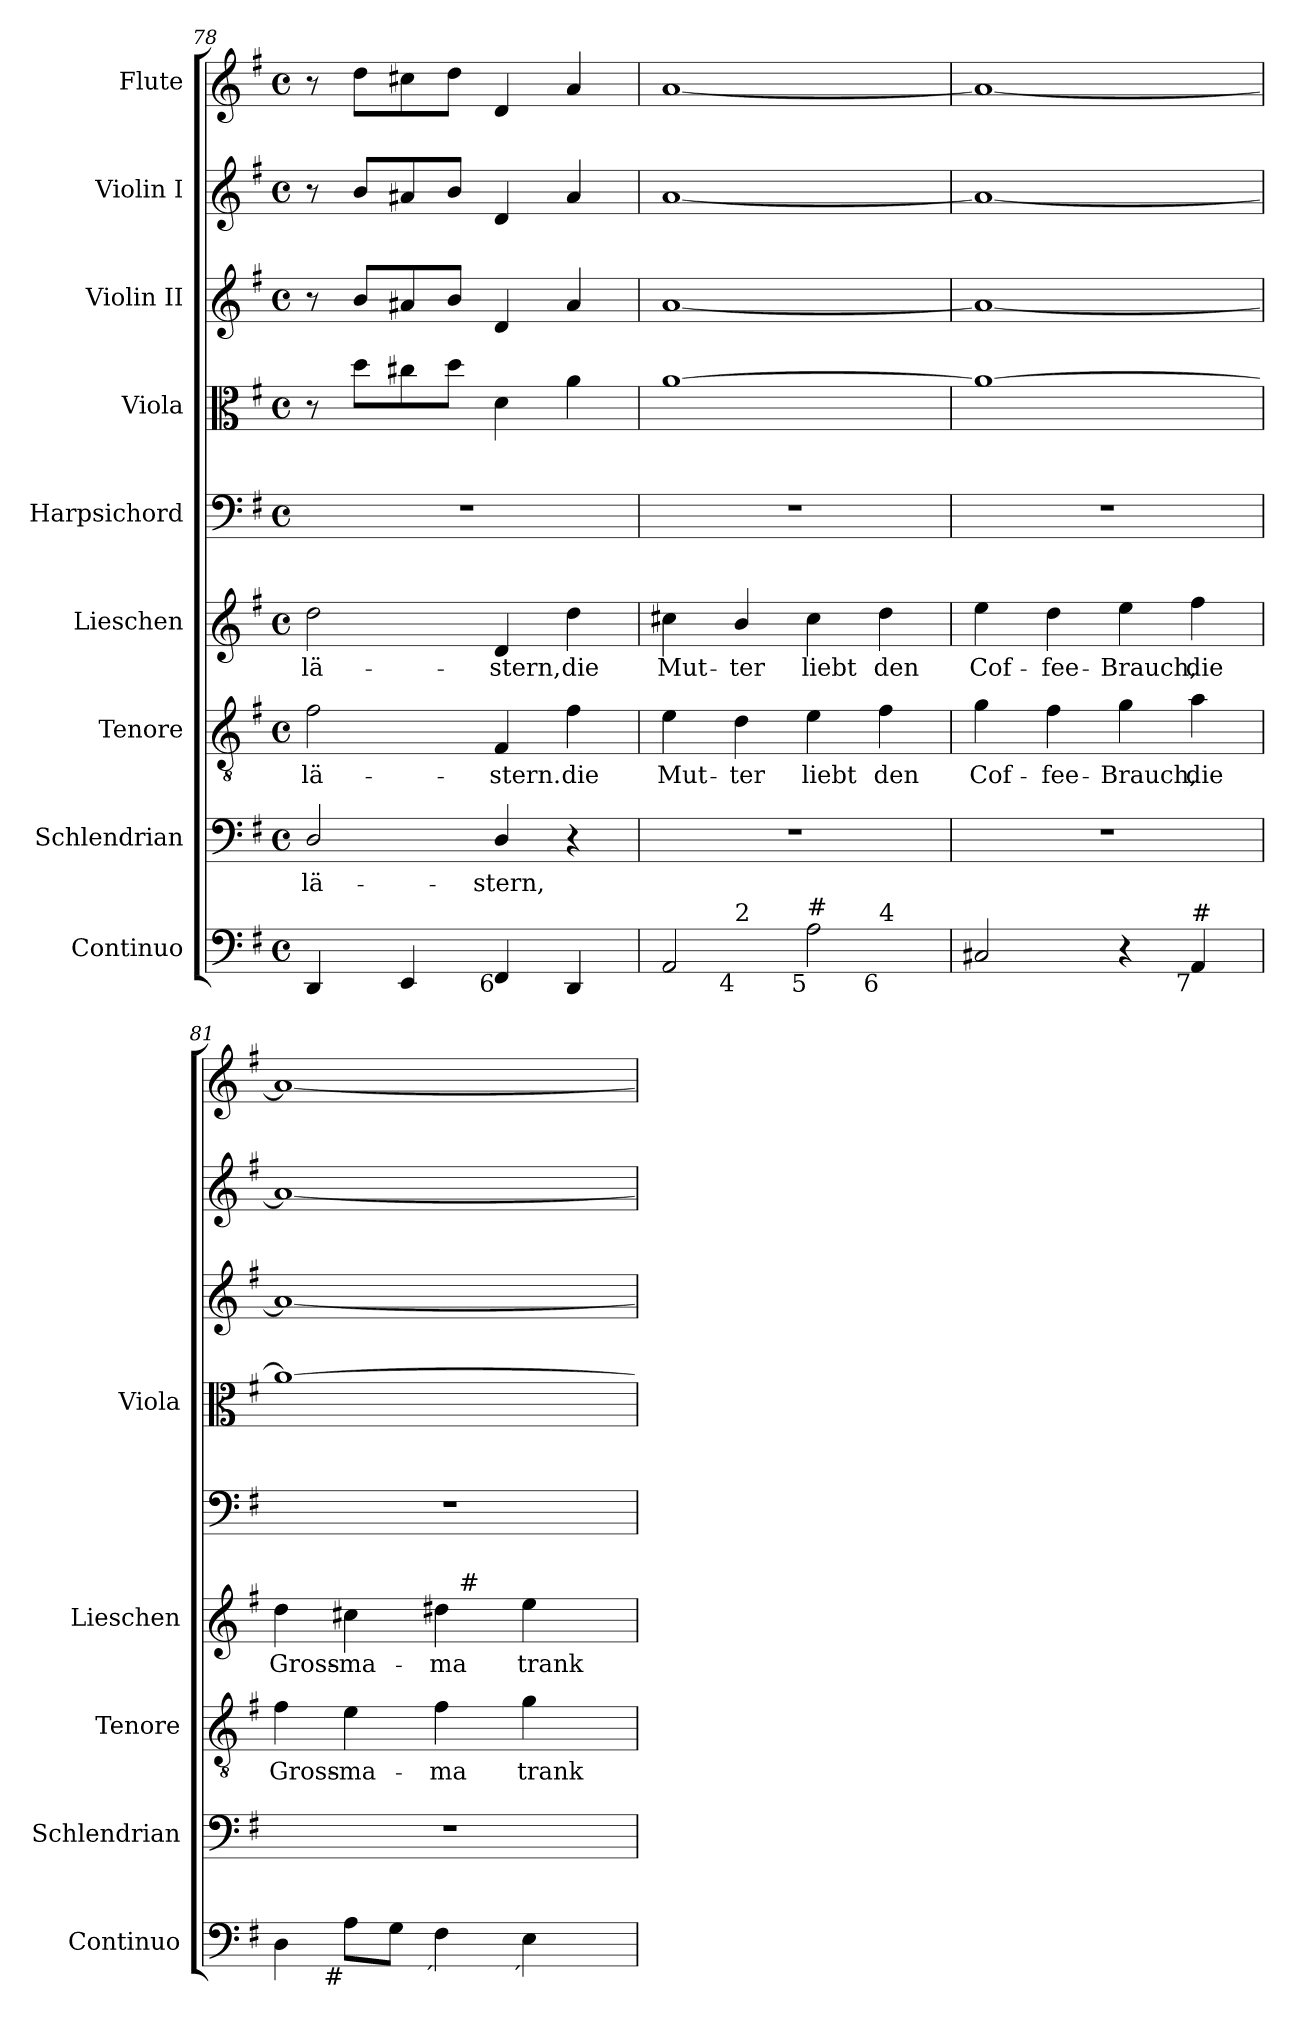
**kern	**kern	**text	**kern	**text	**kern	**text	**kern	**kern	**kern	**kern	**kern
*part9	*part8	*part8	*part7	*part7	*part6	*part6	*part5	*part4	*part3	*part2	*part1
*staff9	*staff8	*staff8	*staff7	*staff7	*staff6	*staff6	*staff5	*staff4	*staff3	*staff2	*staff1
*I"Continuo	*I"Schlendrian	*	*I"Tenore	*	*I"Lieschen	*	*I"Harpsichord	*I"Viola	*I"Violin II	*I"Violin I	*I"Flute
*I'Continuo	*I'Schlendrian	*	*I'Tenore	*	*I'Lieschen	*	*	*I'Viola	*	*	*
*clefF4	*clefF4	*	*clefGv2	*	*clefG2	*	*clefF4	*clefC3	*clefG2	*clefG2	*clefG2
*	*	*	*ITrd7c12	*	*	*	*	*	*	*	*
*k[f#]	*k[f#]	*	*k[f#]	*	*k[f#]	*	*k[f#]	*k[f#]	*k[f#]	*k[f#]	*k[f#]
*G:	*G:	*	*G:	*	*G:	*	*G:	*G:	*G:	*G:	*G:
*M4/4	*M4/4	*	*M4/4	*	*M4/4	*	*M4/4	*M4/4	*M4/4	*M4/4	*M4/4
*met(c)	*met(c)	*	*met(c)	*	*met(c)	*	*met(c)	*met(c)	*met(c)	*met(c)	*met(c)
=78	=78	=78	=78	=78	=78	=78	=78	=78	=78	=78	=78
!	!	!LO:LY:b:color=#000000	!	!	!	!	!	!	!	!	!
!	!	!	!	!LO:LY:b:color=#000000	!	!	!	!	!	!	!
!	!	!	!	!	!	!LO:LY:b:color=#000000	!	!	!	!	!
4DDi/	2Di/	lä-	2F#i\	lä-	2ddi\	lä-	1r	8r	8r	8r	8r
.	.	.	.	.	.	.	.	8ddi\L	8bi/L	8bi/L	8ddi\L
4EEi/	.	.	.	.	.	.	.	8cc#Xi\	8a#Xi/	8a#Xi/	8cc#Xi\
.	.	.	.	.	.	.	.	8ddi\J	8bi/J	8bi/J	8ddi\J
!	!	!LO:LY:b:color=#000000	!	!	!	!	!	!	!	!	!
!	!	!	!	!LO:LY:b:color=#000000	!	!	!	!	!	!	!
!LO:TX:b:rj:t=6	!	!	!	!	!	!	!	!	!	!	!
!	!	!	!	!	!	!LO:LY:b:color=#000000	!	!	!	!	!
4FF#i/	4Di/	-stern,	4FF#i/	-stern.	4di/	-stern,	.	4di\	4di/	4di/	4di/
!	!	!	!	!LO:LY:b:color=#000000	!	!	!	!	!	!	!
!	!	!	!	!	!	!LO:LY:b:color=#000000	!	!	!	!	!
4DDi/	4r	.	4F#i\	die	4ddi\	die	.	4ai\	4a#i/	4a#i/	4ai/
=79	=79	=79	=79	=79	=79	=79	=79	=79	=79	=79	=79
!	!	!	!	!LO:LY:b:color=#000000	!	!	!	!	!	!	!
!LO:TX:b:rj:t=5	!	!	!	!	!	!	!	!	!	!	!
!LO:TX:t=#	!	!	!	!	!	!	!	!	!	!	!
!	!	!	!	!	!	!LO:LY:b:color=#000000	!	!	!	!	!
*^	*	*	*	*	*	*	*	*	*	*	*
*	*^	*	*	*	*	*	*	*	*	*	*	*
2AAi/	4ryy	2.ryy	1r	.	4Ei\	Mut-	4cc#Xi\	Mut-	1r	[1ai	[1ai	[1ai	[1ai
!	!	!	!	!	!	!LO:LY:b:color=#000000	!	!	!	!	!	!	!
!	!LO:TX:b:rj:t=4	!	!	!	!	!	!	!	!	!	!	!	!
!	!LO:TX:t=2	!	!	!	!	!	!	!	!	!	!	!	!
!	!	!	!	!	!	!	!	!LO:LY:b:color=#000000	!	!	!	!	!
.	2.ryy	.	.	.	4Di\	-ter	4bi/	-ter	.	.	.	.	.
!	!	!	!	!	!	!LO:LY:b:color=#000000	!	!	!	!	!	!	!
!LO:TX:b:rj:t=5	!	!	!	!	!	!	!	!	!	!	!	!	!
!LO:TX:t=#	!	!	!	!	!	!	!	!	!	!	!	!	!
!	!	!	!	!	!	!	!	!LO:LY:b:color=#000000	!	!	!	!	!
2Ai\	.	.	.	.	4Ei\	liebt	4cc#i\	liebt	.	.	.	.	.
!	!	!	!	!	!	!LO:LY:b:color=#000000	!	!	!	!	!	!	!
!	!	!LO:TX:b:rj:t=6	!	!	!	!	!	!	!	!	!	!	!
!	!	!LO:TX:t=4	!	!	!	!	!	!	!	!	!	!	!
!	!	!	!	!	!	!	!	!LO:LY:b:color=#000000	!	!	!	!	!
.	.	4ryy	.	.	4F#i\	den	4ddi\	den	.	.	.	.	.
*v	*v	*v	*	*	*	*	*	*	*	*	*	*	*
=80	=80	=80	=80	=80	=80	=80	=80	=80	=80	=80	=80
*^	*	*	*	*	*	*	*	*	*	*	*
*	*^	*	*	*	*	*	*	*	*	*	*	*
!	!	!	!	!	!	!LO:LY:b:color=#000000	!	!	!	!	!	!	!
*v	*v	*v	*	*	*	*	*	*	*	*	*	*	*
*^	*	*	*	*	*	*	*	*	*	*	*
*	*^	*	*	*	*	*	*	*	*	*	*	*
!LO:TX:b:rj:t=6	!	!	!	!	!	!	!	!	!	!	!	!	!
!LO:TX:t=5	!	!	!	!	!	!	!	!	!	!	!	!	!
!	!	!	!	!	!	!	!	!LO:LY:b:color=#000000	!	!	!	!	!
*v	*v	*v	*	*	*	*	*	*	*	*	*	*	*
2C#Xi/	1r	.	4Gi\	Cof-	4eei\	Cof-	1r	1ai_	1ai_	1ai_	1ai_
!	!	!	!	!LO:LY:b:color=#000000	!	!	!	!	!	!	!
!	!	!	!	!	!	!LO:LY:b:color=#000000	!	!	!	!	!
.	.	.	4F#i\	-fee-	4ddi\	-fee-	.	.	.	.	.
!	!	!	!	!LO:LY:b:color=#000000	!	!	!	!	!	!	!
!	!	!	!	!	!	!LO:LY:b:color=#000000	!	!	!	!	!
4r	.	.	4Gi\	-Brauch,	4eei\	-Brauch,	.	.	.	.	.
!	!	!	!	!LO:LY:b:color=#000000	!	!	!	!	!	!	!
!LO:TX:b:rj:t=7	!	!	!	!	!	!	!	!	!	!	!
!LO:TX:t=#	!	!	!	!	!	!	!	!	!	!	!
!	!	!	!	!	!	!LO:LY:b:color=#000000	!	!	!	!	!
4AAi/	.	.	4Ai\	die	4ff#i\	die	.	.	.	.	.
=81	=81	=81	=81	=81	=81	=81	=81	=81	=81	=81	=81
!	!	!	!	!LO:LY:b:color=#000000	!	!	!	!	!	!	!
!	!	!	!	!	!	!LO:LY:b:color=#000000	!	!	!	!	!
*	*	*	*	*	*^	*	*	*	*	*	*
4Di\	1r	.	4F#i\	Gross-	4ddi\	2ryy	Gross-	1r	1ai_	1ai_	1ai_	1ai_
!	!	!	!	!LO:LY:b:color=#000000	!	!	!	!	!	!	!	!
!LO:TX:b:rj:t=#	!	!	!	!	!	!	!	!	!	!	!	!
!	!	!	!	!	!	!	!LO:LY:b:color=#000000	!	!	!	!	!
8Ai\L	.	.	4Ei\	-ma-	4cc#Xi\	.	-ma-	.	.	.	.	.
8Gi\J	.	.	.	.	.	.	.	.	.	.	.	.
!	!	!	!	!LO:LY:b:color=#000000	!	!	!	!	!	!	!	!
!LO:TX:b:rj:t=´	!	!	!	!	!	!	!	!	!	!	!	!
!	!	!	!	!	!	!	!LO:LY:b:color=#000000	!	!	!	!	!
4F#i\	.	.	4F#i\	-ma	4dd#i\	32ryy	-ma	.	.	.	.	.
.	.	.	.	.	.	256ryy	.	.	.	.	.	.
!	!	!	!	!	!	!LO:TX:a:t=#	!	!	!	!	!	!
.	.	.	.	.	.	4ryy	.	.	.	.	.	.
!	!	!	!	!LO:LY:b:color=#000000	!	!	!	!	!	!	!	!
!LO:TX:b:rj:t=´	!	!	!	!	!	!	!	!	!	!	!	!
!	!	!	!	!	!	!	!LO:LY:b:color=#000000	!	!	!	!	!
4Ei\	.	.	4Gi\	trank	4eei\	.	trank	.	.	.	.	.
.	.	.	.	.	.	8ryy	.	.	.	.	.	.
.	.	.	.	.	.	16ryy	.	.	.	.	.	.
.	.	.	.	.	.	64..ryy	.	.	.	.	.	.
*	*	*	*	*	*v	*v	*	*	*	*	*	*
=	=	=	=	=	=	=	=	=	=	=	=
*-	*-	*-	*-	*-	*-	*-	*-	*-	*-	*-	*-
